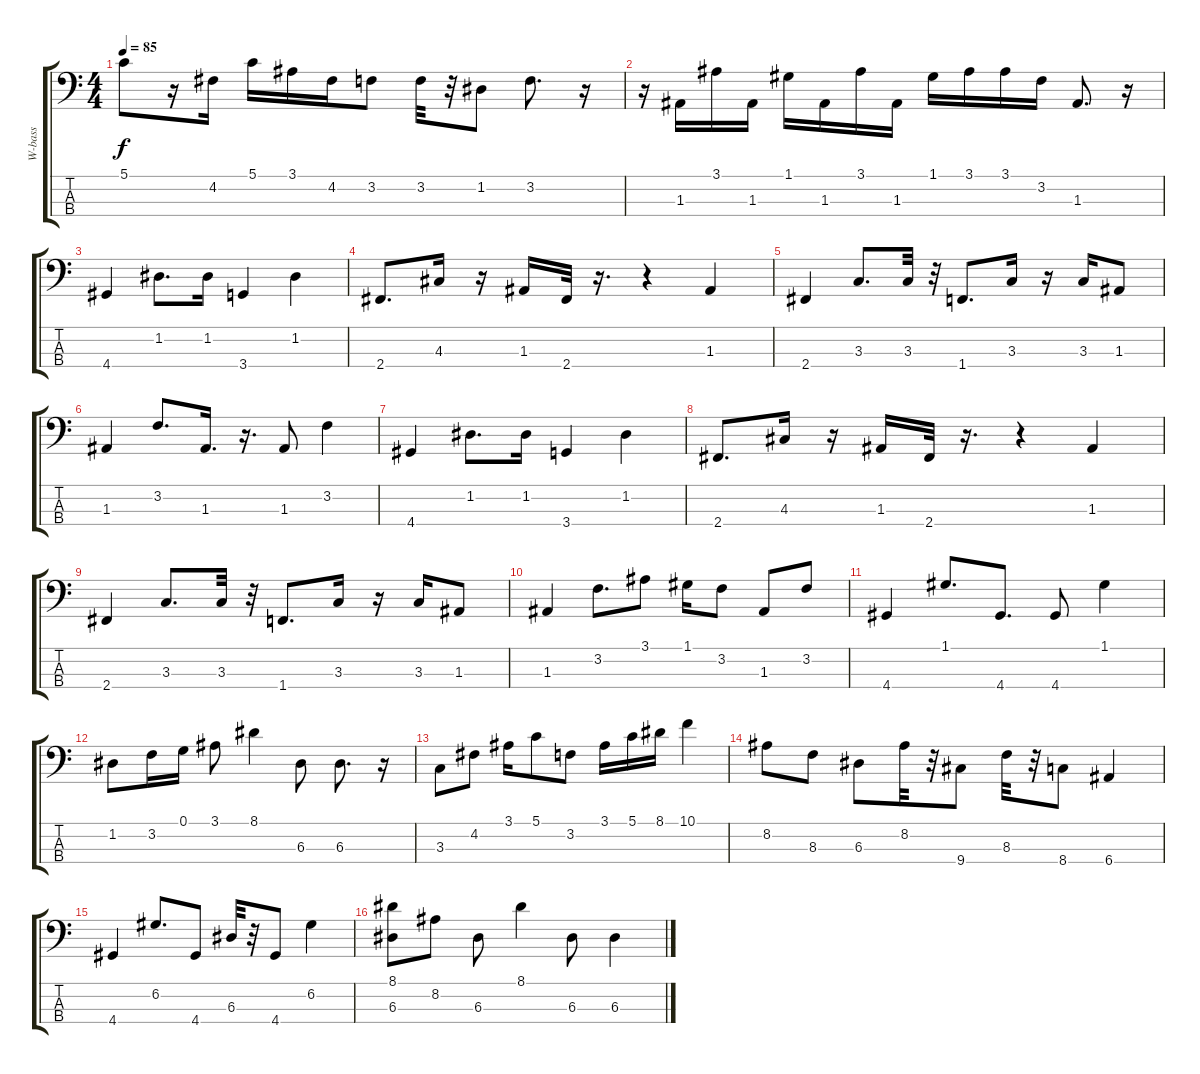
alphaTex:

\track ("W-bass" "W-bass") {instrument acousticguitarnylon}
\staff {score tabs}
\tuning (G2 D2 A1 E1) {hide}
\ts (4 4)
\tempo 85
\clef f4
\ks c
5.1.8{dy f} r.16 4.2.16 5.1.16 3.1.16 4.2.16 3.2.8 3.2.32 r.32 1.2.8 3.2.8{d} r.16 |
r.16 1.3.16 3.1.16 1.3.16 1.1.16 1.3.16 3.1.16 1.3.16 1.1.16 3.1.16 3.1.16 3.2.16 1.3.8{d} r.16 |
4.4.4 1.2.8{d} 1.2.16 3.4.4 1.2.4 |
2.4.8{d} 4.3.16 r.16 1.3.16 2.4.32 r.16{d} r.4 1.3.4 |
2.4.4 3.3.8{d} 3.3.32 r.32 1.4.8{d} 3.3.16 r.16 3.3.16 1.3.8 |
1.3.4 3.2.8{d} 1.3.16{d} r.16{d} 1.3.8 3.2.4 |
4.4.4 1.2.8{d} 1.2.16 3.4.4 1.2.4 |
2.4.8{d} 4.3.16 r.16 1.3.16 2.4.32 r.16{d} r.4 1.3.4 |
2.4.4 3.3.8{d} 3.3.32 r.32 1.4.8{d} 3.3.16 r.16 3.3.16 1.3.8 |
1.3.4 3.2.8{d} 3.1.8 1.1.16 3.2.8 1.3.8 3.2.8 |
4.4.4 1.1.8{d} 4.4.8{d} 4.4.8 1.1.4 |
1.2.8 3.2.16 0.1.16 3.1.8 8.1.4 6.3.8 6.3.8{d} r.16 |
3.3.8 4.2.8 3.1.16 5.1.8 3.2.8 3.1.16 5.1.16 8.1.16 10.1.4 |
8.2.8 8.3.8 6.3.8 8.2.32 r.32 9.4.8 8.3.32 r.32 8.4.8 6.4.4 |
4.4.4 6.2.8{d} 4.4.8 6.3.32 r.32 4.4.8 6.2.4 |
(8.1 6.3).8 8.2.8 6.3.8 8.1.4 6.3.8 6.3.4
